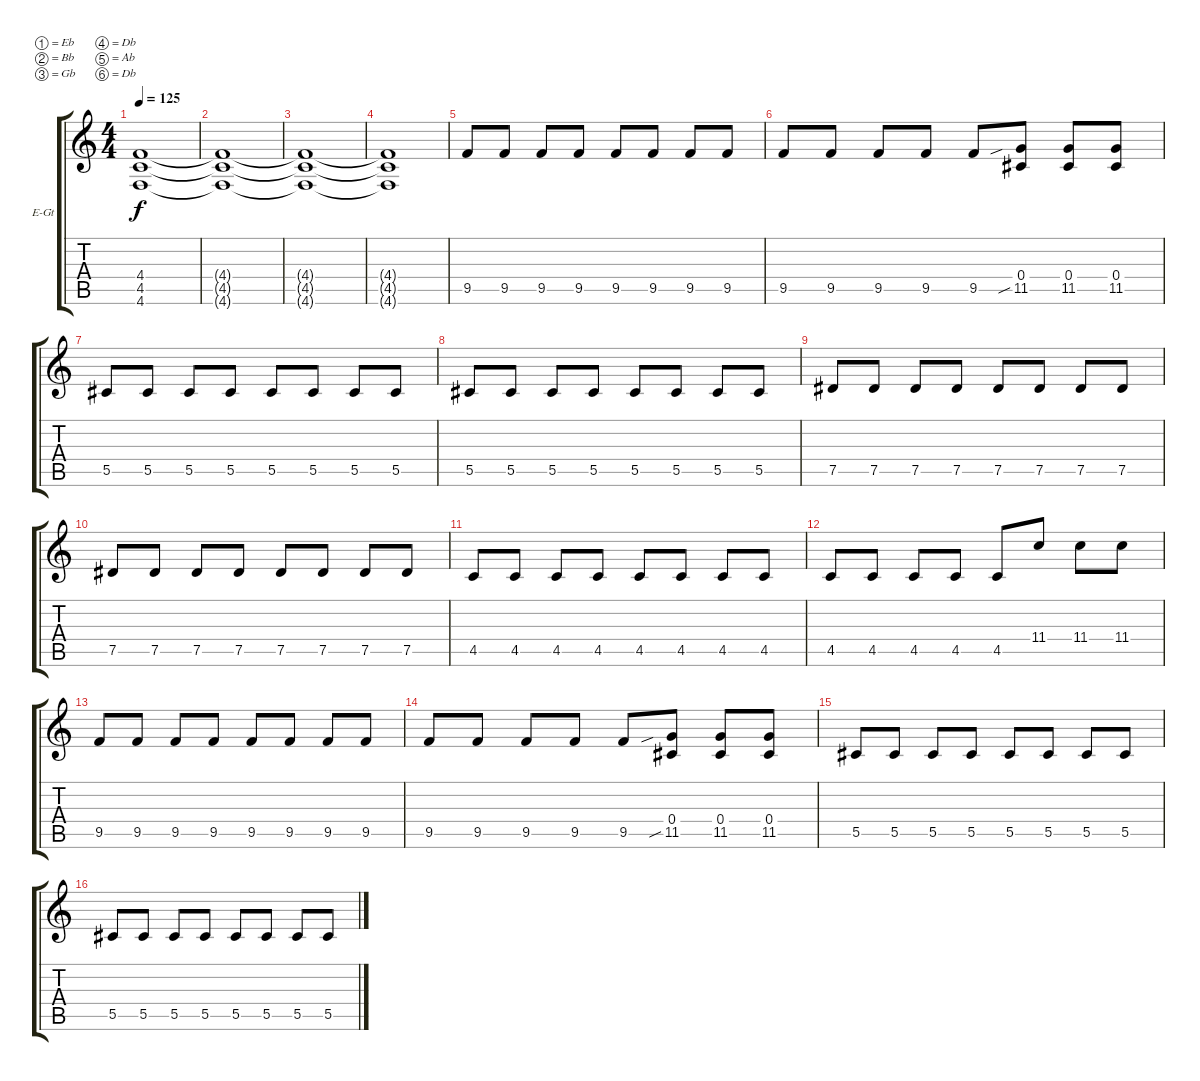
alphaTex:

\defaultSystemsLayout 4
\bracketExtendMode groupsimilarinstruments
\firstSystemTrackNameOrientation horizontal
\otherSystemsTrackNameOrientation horizontal
\track ("Jack" "E-Gt") {instrument distortionguitar}
\staff {score tabs}
\tuning (Eb4 Bb3 Gb3 Db3 Ab2 Db2)
\ts (4 4)
\tempo 125
\clef g2
\ks c
(4.6 4.5 4.4).1{dy f} |
(4.6{t} 4.5{t} 4.4{t}).1 |
(4.6{t} 4.5{t} 4.4{t}).1 |
(4.6{t} 4.5{t} 4.4{t}).1 |
9.5.8 9.5.8 9.5.8 9.5.8 9.5.8 9.5.8 9.5.8 9.5.8 |
9.5.8 9.5.8 9.5.8 9.5.8 9.5.8 (11.5{sib} 0.4).8 (11.5 0.4).8 (11.5 0.4).8 |
5.5.8 5.5.8 5.5.8 5.5.8 5.5.8 5.5.8 5.5.8 5.5.8 |
5.5.8 5.5.8 5.5.8 5.5.8 5.5.8 5.5.8 5.5.8 5.5.8 |
7.5.8 7.5.8 7.5.8 7.5.8 7.5.8 7.5.8 7.5.8 7.5.8 |
7.5.8 7.5.8 7.5.8 7.5.8 7.5.8 7.5.8 7.5.8 7.5.8 |
4.5.8 4.5.8 4.5.8 4.5.8 4.5.8 4.5.8 4.5.8 4.5.8 |
4.5.8 4.5.8 4.5.8 4.5.8 4.5.8 11.4.8 11.4.8 11.4.8 |
9.5.8 9.5.8 9.5.8 9.5.8 9.5.8 9.5.8 9.5.8 9.5.8 |
9.5.8 9.5.8 9.5.8 9.5.8 9.5.8 (11.5{sib} 0.4).8 (11.5 0.4).8 (11.5 0.4).8 |
5.5.8 5.5.8 5.5.8 5.5.8 5.5.8 5.5.8 5.5.8 5.5.8 |
5.5.8 5.5.8 5.5.8 5.5.8 5.5.8 5.5.8 5.5.8 5.5.8
